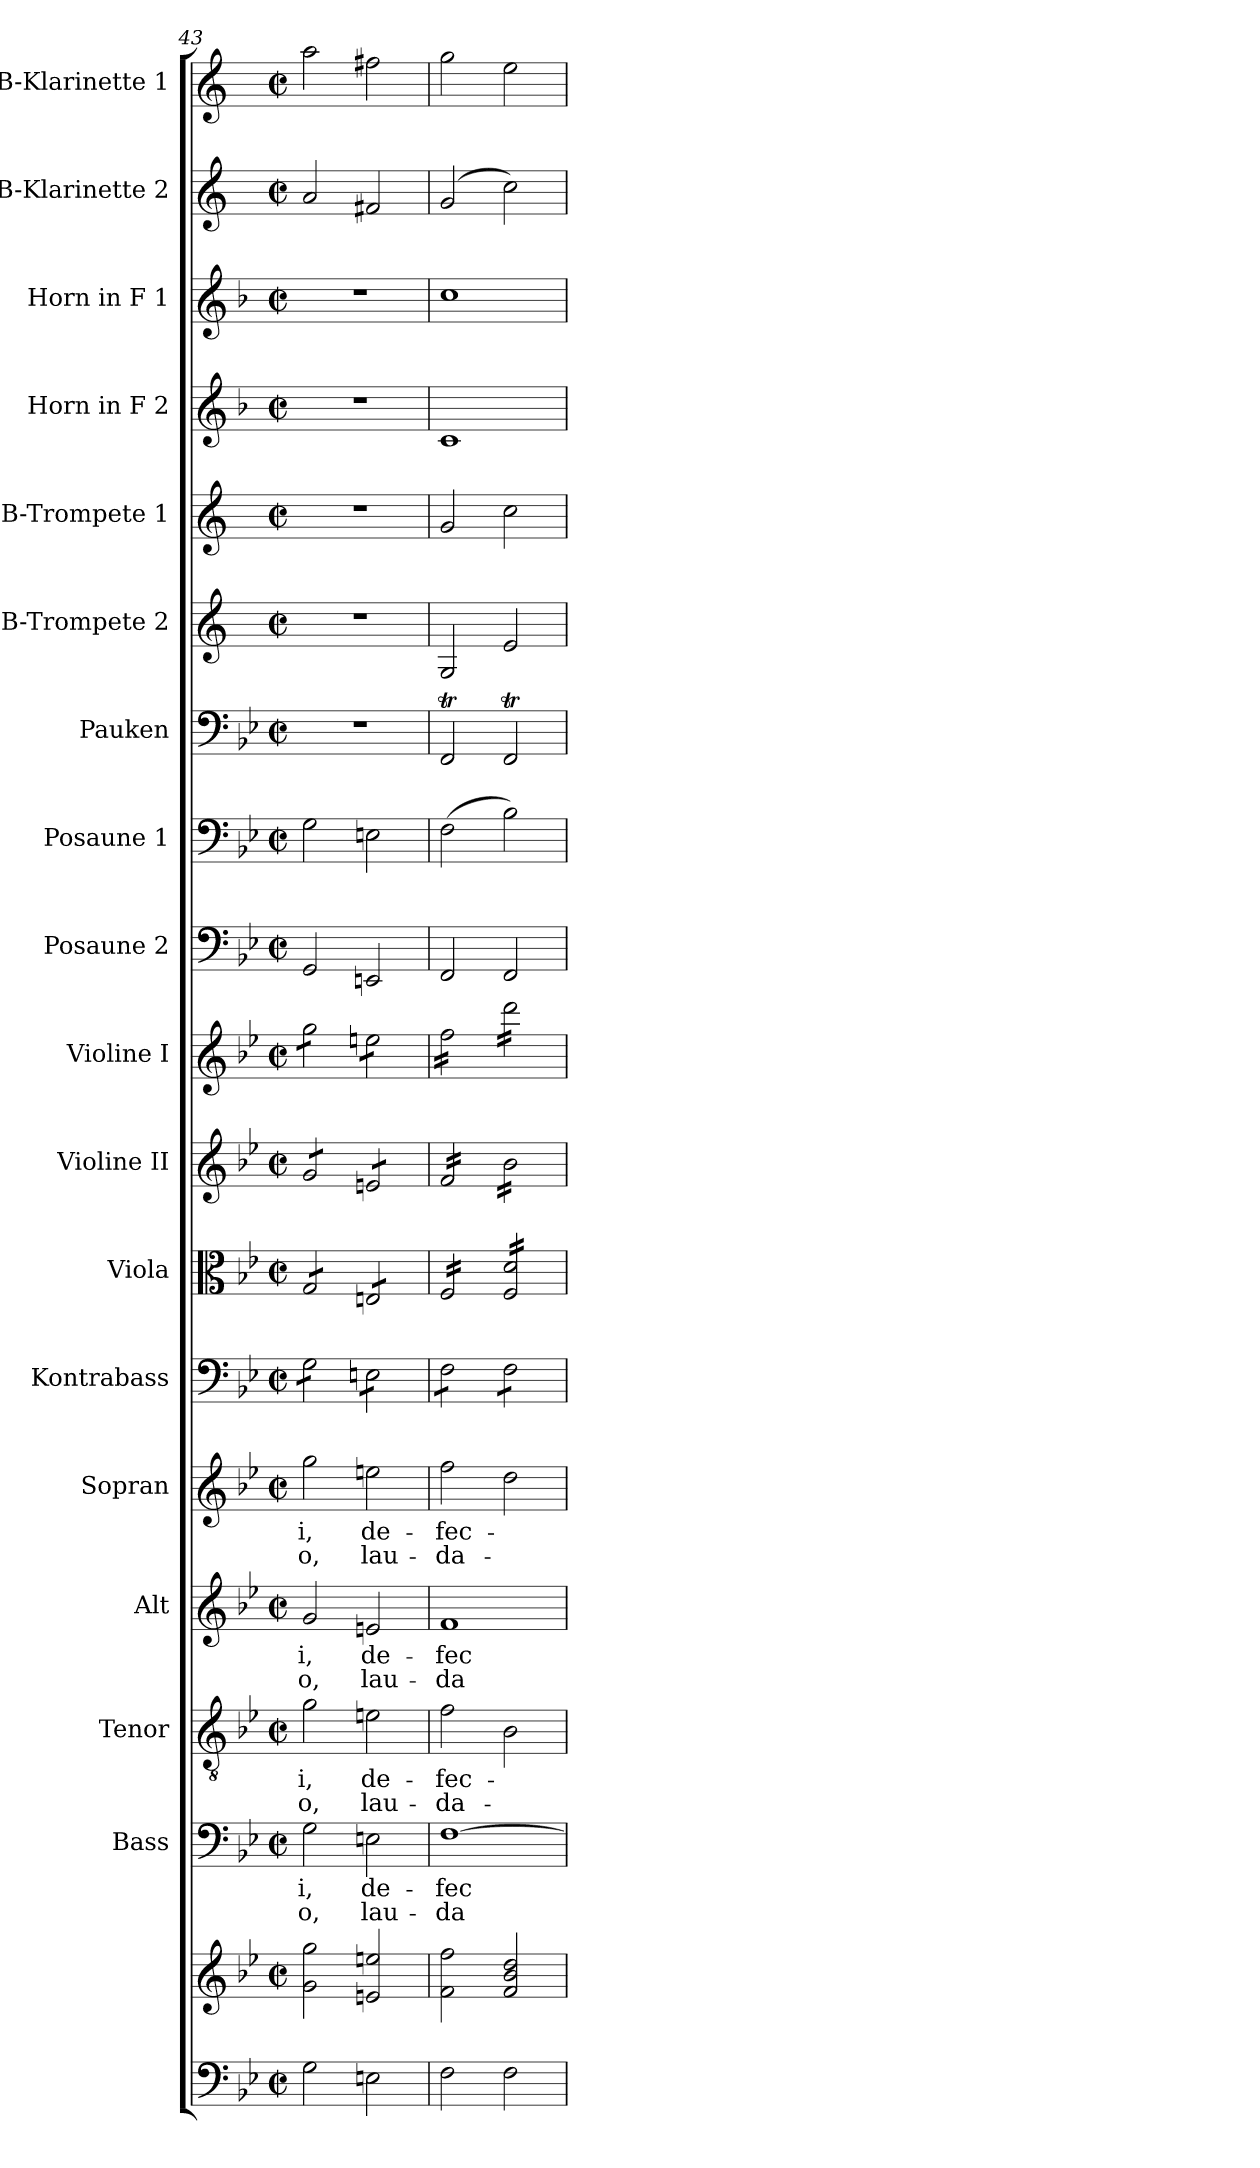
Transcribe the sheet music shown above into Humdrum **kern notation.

**kern	**kern	**kern	**text	**text	**kern	**text	**text	**kern	**text	**text	**kern	**text	**text	**kern	**kern	**kern	**kern	**kern	**kern	**kern	**kern	**kern	**kern	**kern	**kern	**kern
*part18	*part18	*part17	*part17	*part17	*part16	*part16	*part16	*part15	*part15	*part15	*part14	*part14	*part14	*part13	*part12	*part11	*part10	*part9	*part8	*part7	*part6	*part5	*part4	*part3	*part2	*part1
*staff19	*staff18	*staff17	*staff17	*staff17	*staff16	*staff16	*staff16	*staff15	*staff15	*staff15	*staff14	*staff14	*staff14	*staff13	*staff12	*staff11	*staff10	*staff9	*staff8	*staff7	*staff6	*staff5	*staff4	*staff3	*staff2	*staff1
*	*	*I"Bass	*	*	*I"Tenor	*	*	*I"Alt	*	*	*I"Sopran	*	*	*I"Kontrabass	*I"Viola	*I"Violine II	*I"Violine I	*I"Posaune 2	*I"Posaune 1	*I"Pauken	*I"B-Trompete 2	*I"B-Trompete 1	*I"Horn in F 2	*I"Horn in F 1	*I"B-Klarinette 2	*I"B-Klarinette 1
*	*	*I'B.	*	*	*I'T.	*	*	*I'A.	*	*	*I'S.	*	*	*I'Kb.	*I'Vla.	*I'Vl. II	*I'Vl. I	*I'Pos. 2	*I'Pos. 1	*I'Pk.	*I'B Trp. 2	*I'B Trp. 1	*	*	*I'Kl. 2	*I'Kl. 1
*clefF4	*clefG2	*clefF4	*	*	*clefGv2	*	*	*clefG2	*	*	*clefG2	*	*	*clefF4	*clefC3	*clefG2	*clefG2	*clefF4	*clefF4	*clefF4	*clefG2	*clefG2	*clefG2	*clefG2	*clefG2	*clefG2
*	*	*	*	*	*	*	*	*	*	*	*	*	*	*ITrd7c12	*	*	*	*	*	*	*ITrd1c2	*ITrd1c2	*ITrd4c7	*ITrd4c7	*ITrd1c2	*ITrd1c2
*k[b-e-]	*k[b-e-]	*k[b-e-]	*	*	*k[b-e-]	*	*	*k[b-e-]	*	*	*k[b-e-]	*	*	*k[b-e-]	*k[b-e-]	*k[b-e-]	*k[b-e-]	*k[b-e-]	*k[b-e-]	*k[b-e-]	*k[b-e-]	*k[b-e-]	*k[b-e-]	*k[b-e-]	*k[b-e-]	*k[b-e-]
*B-:	*B-:	*B-:	*	*	*B-:	*	*	*B-:	*	*	*B-:	*	*	*B-:	*B-:	*B-:	*B-:	*B-:	*B-:	*B-:	*B-:	*B-:	*B-:	*B-:	*B-:	*B-:
*M2/2	*M2/2	*M2/2	*	*	*M2/2	*	*	*M2/2	*	*	*M2/2	*	*	*M2/2	*M2/2	*M2/2	*M2/2	*M2/2	*M2/2	*M2/2	*M2/2	*M2/2	*M2/2	*M2/2	*M2/2	*M2/2
*met(c|)	*met(c|)	*met(c|)	*	*	*met(c|)	*	*	*met(c|)	*	*	*met(c|)	*	*	*met(c|)	*met(c|)	*met(c|)	*met(c|)	*met(c|)	*met(c|)	*met(c|)	*met(c|)	*met(c|)	*met(c|)	*met(c|)	*met(c|)	*met(c|)
=43	=43	=43	=43	=43	=43	=43	=43	=43	=43	=43	=43	=43	=43	=43	=43	=43	=43	=43	=43	=43	=43	=43	=43	=43	=43	=43
!	!	!	!LO:LY:b	!LO:LY:b	!	!LO:LY:b	!LO:LY:b	!	!LO:LY:b	!LO:LY:b	!	!LO:LY:b	!LO:LY:b	!	!	!	!	!	!	!	!	!	!	!	!	!
*	*	*	*	*	*	*	*	*	*	*	*	*	*	*tremolo	*	*	*	*	*	*	*	*	*	*	*	*
*	*	*	*	*	*	*	*	*	*	*	*	*	*	*	*tremolo	*	*	*	*	*	*	*	*	*	*	*
*	*	*	*	*	*	*	*	*	*	*	*	*	*	*	*	*tremolo	*	*	*	*	*	*	*	*	*	*
*	*	*	*	*	*	*	*	*	*	*	*	*	*	*	*	*	*tremolo	*	*	*	*	*	*	*	*	*
2G\	2g\ 2gg\	2G\	-i,	-o,	2g\	-i,	-o,	2g/	-i,	-o,	2gg\	-i,	-o,	8GG\L	8G/L	8g/L	8gg\L	2GG/	2G\	1r	1r	1r	1r	1r	2g/	2gg\
.	.	.	.	.	.	.	.	.	.	.	.	.	.	8GG\	8G/	8g/	8gg\	.	.	.	.	.	.	.	.	.
.	.	.	.	.	.	.	.	.	.	.	.	.	.	8GG\	8G/	8g/	8gg\	.	.	.	.	.	.	.	.	.
.	.	.	.	.	.	.	.	.	.	.	.	.	.	8GG\J	8G/J	8g/J	8gg\J	.	.	.	.	.	.	.	.	.
!	!	!	!LO:LY:b	!LO:LY:b	!	!LO:LY:b	!LO:LY:b	!	!LO:LY:b	!LO:LY:b	!	!LO:LY:b	!LO:LY:b	!	!	!	!	!	!	!	!	!	!	!	!	!
2En\	2en/ 2een/	2En\	de-	lau-	2en\	de-	lau-	2en/	de-	lau-	2een\	de-	lau-	8EEn\L	8En/L	8en/L	8een\L	2EEn/	2En\	.	.	.	.	.	2en/	2een\
.	.	.	.	.	.	.	.	.	.	.	.	.	.	8EEn\	8En/	8en/	8een\	.	.	.	.	.	.	.	.	.
.	.	.	.	.	.	.	.	.	.	.	.	.	.	8EEn\	8En/	8en/	8een\	.	.	.	.	.	.	.	.	.
.	.	.	.	.	.	.	.	.	.	.	.	.	.	8EEn\J	8En/J	8en/J	8een\J	.	.	.	.	.	.	.	.	.
=44	=44	=44	=44	=44	=44	=44	=44	=44	=44	=44	=44	=44	=44	=44	=44	=44	=44	=44	=44	=44	=44	=44	=44	=44	=44	=44
!	!	!	!LO:LY:b	!LO:LY:b	!	!LO:LY:b	!LO:LY:b	!	!LO:LY:b	!LO:LY:b	!	!LO:LY:b	!LO:LY:b	!	!	!	!	!	!	!	!	!	!	!	!	!
2F\	2f\ 2ff\	[1F	-fec-	-da-	2f\	-fec-	-da-	1f	-fec-	-da-	2ff\	-fec-	-da-	8FF\L	16F/LL	16f/LL	16ff\LL	2FF/	(>2F\	2FFT/	2F/	2f/	1F	1f	(2f/	2ff\
.	.	.	.	.	.	.	.	.	.	.	.	.	.	.	16F/	16f/	16ff\	.	.	.	.	.	.	.	.	.
.	.	.	.	.	.	.	.	.	.	.	.	.	.	8FF\	16F/	16f/	16ff\	.	.	.	.	.	.	.	.	.
.	.	.	.	.	.	.	.	.	.	.	.	.	.	.	16F/	16f/	16ff\	.	.	.	.	.	.	.	.	.
.	.	.	.	.	.	.	.	.	.	.	.	.	.	8FF\	16F/	16f/	16ff\	.	.	.	.	.	.	.	.	.
.	.	.	.	.	.	.	.	.	.	.	.	.	.	.	16F/	16f/	16ff\	.	.	.	.	.	.	.	.	.
.	.	.	.	.	.	.	.	.	.	.	.	.	.	8FF\J	16F/	16f/	16ff\	.	.	.	.	.	.	.	.	.
.	.	.	.	.	.	.	.	.	.	.	.	.	.	.	16F/JJ	16f/JJ	16ff\JJ	.	.	.	.	.	.	.	.	.
2F\	2f/ 2b-/ 2dd/	.	.	.	2B-\	.	.	.	.	.	2dd\	.	.	8FF\L	16F/ 16d/LL	16b-\LL	16ddd\LL	2FF/	2B-\)	2FFT/	2d/	2b-\	.	.	2b-\)	2dd\
.	.	.	.	.	.	.	.	.	.	.	.	.	.	.	16F/ 16d/	16b-\	16ddd\	.	.	.	.	.	.	.	.	.
.	.	.	.	.	.	.	.	.	.	.	.	.	.	8FF\	16F/ 16d/	16b-\	16ddd\	.	.	.	.	.	.	.	.	.
.	.	.	.	.	.	.	.	.	.	.	.	.	.	.	16F/ 16d/	16b-\	16ddd\	.	.	.	.	.	.	.	.	.
.	.	.	.	.	.	.	.	.	.	.	.	.	.	8FF\	16F/ 16d/	16b-\	16ddd\	.	.	.	.	.	.	.	.	.
.	.	.	.	.	.	.	.	.	.	.	.	.	.	.	16F/ 16d/	16b-\	16ddd\	.	.	.	.	.	.	.	.	.
.	.	.	.	.	.	.	.	.	.	.	.	.	.	8FF\J	16F/ 16d/	16b-\	16ddd\	.	.	.	.	.	.	.	.	.
*	*	*	*	*	*	*	*	*	*	*	*	*	*	*Xtremolo	*	*	*	*	*	*	*	*	*	*	*	*
.	.	.	.	.	.	.	.	.	.	.	.	.	.	.	16F/ 16d/JJ	16b-\JJ	16ddd\JJ	.	.	.	.	.	.	.	.	.
*	*	*	*	*	*	*	*	*	*	*	*	*	*	*	*	*	*Xtremolo	*	*	*	*	*	*	*	*	*
*	*	*	*	*	*	*	*	*	*	*	*	*	*	*	*	*Xtremolo	*	*	*	*	*	*	*	*	*	*
*	*	*	*	*	*	*	*	*	*	*	*	*	*	*	*Xtremolo	*	*	*	*	*	*	*	*	*	*	*
=	=	=	=	=	=	=	=	=	=	=	=	=	=	=	=	=	=	=	=	=	=	=	=	=	=	=
*-	*-	*-	*-	*-	*-	*-	*-	*-	*-	*-	*-	*-	*-	*-	*-	*-	*-	*-	*-	*-	*-	*-	*-	*-	*-	*-
